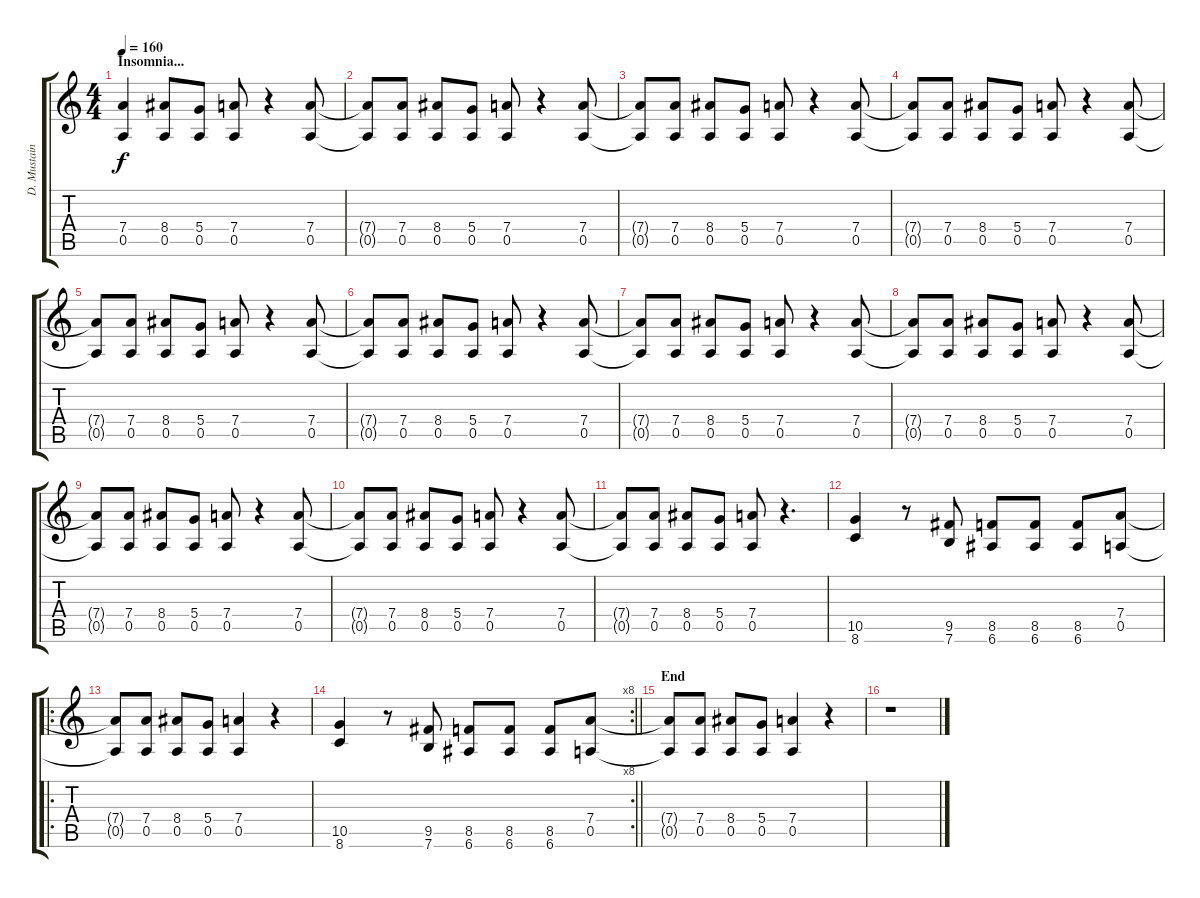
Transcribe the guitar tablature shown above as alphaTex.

\track ("D. Mustaine" "D. Mustain") {instrument distortionguitar}
\staff {score tabs}
\tuning (E4 B3 G3 D3 A2 E2) {hide}
\ts (4 4)
\section ("" "Insomnia...")
\tempo 160
\clef g2
\ks c
(7.4 0.5).4{dy f} (8.4 0.5).8 (5.4 0.5).8 (7.4 0.5).8 r.4 (7.4 0.5).8 |
(7.4{t} 0.5{t}).8 (7.4 0.5).8 (8.4 0.5).8 (5.4 0.5).8 (7.4 0.5).8 r.4 (7.4 0.5).8 |
(7.4{t} 0.5{t}).8 (7.4 0.5).8 (8.4 0.5).8 (5.4 0.5).8 (7.4 0.5).8 r.4 (7.4 0.5).8 |
(7.4{t} 0.5{t}).8 (7.4 0.5).8 (8.4 0.5).8 (5.4 0.5).8 (7.4 0.5).8 r.4 (7.4 0.5).8 |
(7.4{t} 0.5{t}).8 (7.4 0.5).8 (8.4 0.5).8 (5.4 0.5).8 (7.4 0.5).8 r.4 (7.4 0.5).8 |
(7.4{t} 0.5{t}).8 (7.4 0.5).8 (8.4 0.5).8 (5.4 0.5).8 (7.4 0.5).8 r.4 (7.4 0.5).8 |
(7.4{t} 0.5{t}).8 (7.4 0.5).8 (8.4 0.5).8 (5.4 0.5).8 (7.4 0.5).8 r.4 (7.4 0.5).8 |
(7.4{t} 0.5{t}).8 (7.4 0.5).8 (8.4 0.5).8 (5.4 0.5).8 (7.4 0.5).8 r.4 (7.4 0.5).8 |
(7.4{t} 0.5{t}).8 (7.4 0.5).8 (8.4 0.5).8 (5.4 0.5).8 (7.4 0.5).8 r.4 (7.4 0.5).8 |
(7.4{t} 0.5{t}).8 (7.4 0.5).8 (8.4 0.5).8 (5.4 0.5).8 (7.4 0.5).8 r.4 (7.4 0.5).8 |
(7.4{t} 0.5{t}).8 (7.4 0.5).8 (8.4 0.5).8 (5.4 0.5).8 (7.4 0.5).8 r.4{d} |
(10.5 8.6).4 r.8 (9.5 7.6).8 (8.5 6.6).8 (8.5 6.6).8 (8.5 6.6).8 (7.4 0.5).8 |
\ro
(7.4{t} 0.5{t}).8 (7.4 0.5).8 (8.4 0.5).8 (5.4 0.5).8 (7.4 0.5).4 r.4 |
\rc 8
\barLineRight lightlight
(10.5 8.6).4 r.8 (9.5 7.6).8 (8.5 6.6).8 (8.5 6.6).8 (8.5 6.6).8 (7.4 0.5).8 |
\section ("" "End")
(7.4{t} 0.5{t}).8 (7.4 0.5).8 (8.4 0.5).8 (5.4 0.5).8 (7.4 0.5).4 r.4 |
r.1
